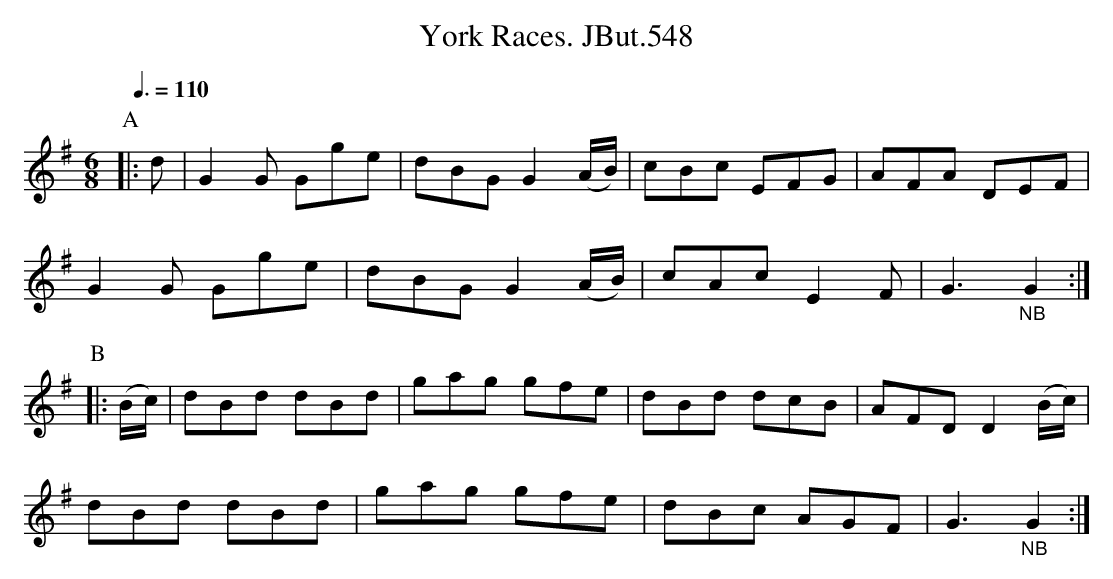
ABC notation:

X:1
T:York Races. JBut.548
M:6/8
Q:3/8=110
L:1/8
K:G
P:A
|: d | G2G Gge | dBG G2(A/B/) | cBc EFG | AFA DEF |
G2G Gge | dBG G2(A/B/) | cAc E2F | G3 "_NB"G2 :|
P:B
|: (B/c/) | dBd dBd | gag gfe | dBd dcB | AFD D2(B/c/) |
dBd dBd | gag gfe | dBc AGF | G3 "_NB"G2 :|
